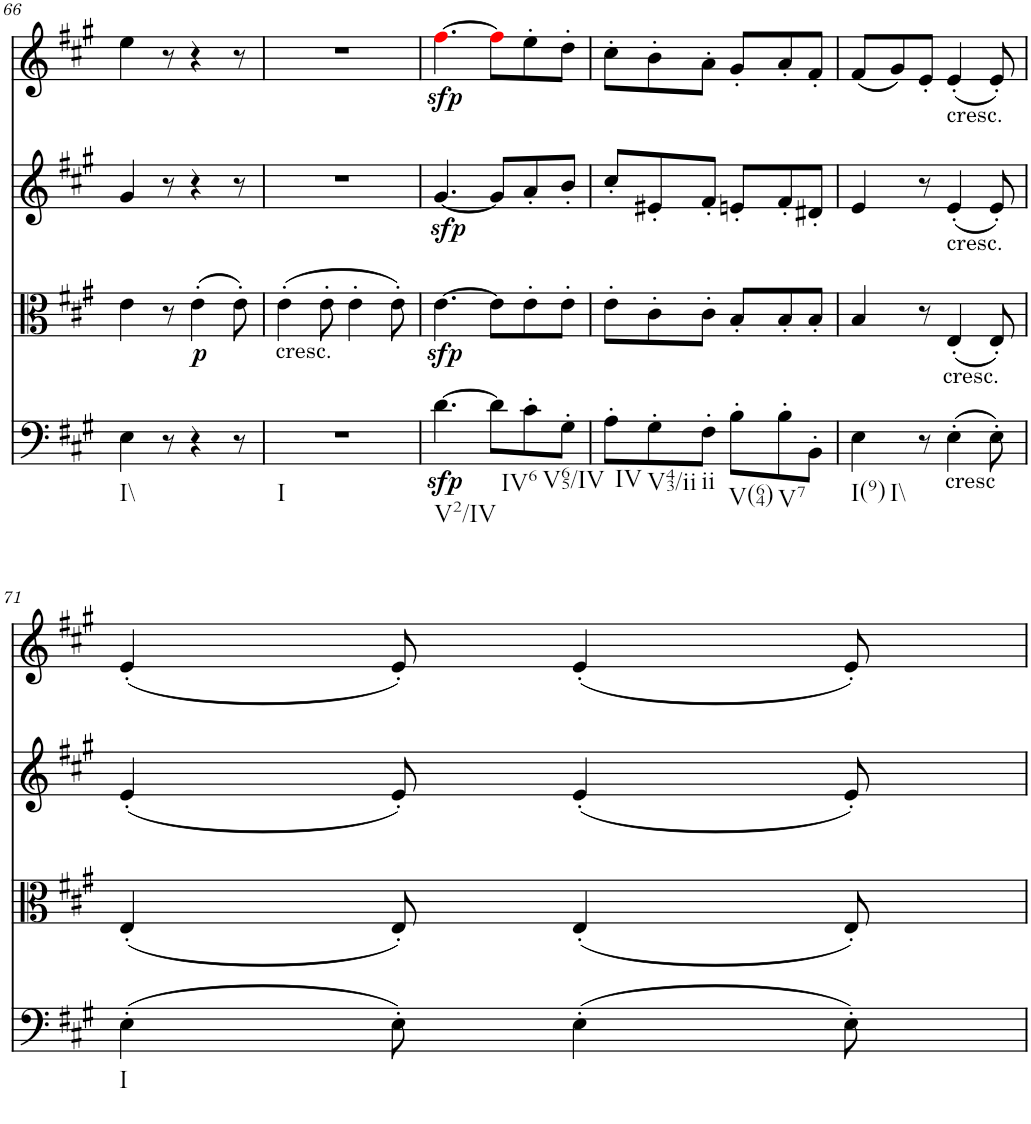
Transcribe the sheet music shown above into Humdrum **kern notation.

**kern	**dynam	**kern	**dynam	**kern	**dynam	**kern	**dynam
*part4	*part4	*part3	*part3	*part2	*part2	*part1	*part1
*staff4	*staff4	*staff3	*staff3	*staff2	*staff2	*staff1	*staff1
*I"Violoncello	*	*I"Viola	*	*I"Violin 2	*	*I"Violin 1	*
*I'Vc	*	*I'Vla	*	*I'Vln	*	*I'Vln	*
!!LO:PB:g=z
*clefC4	*	*clefC3	*	*clefG2	*	*clefG2	*
*k[f#c#g#]	*	*k[f#c#g#]	*	*k[f#c#g#]	*	*k[f#c#g#]	*
*A:	*	*A:	*	*A:	*	*A:	*
*M6/8	*	*M6/8	*	*M6/8	*	*M6/8	*
=66	=66	=66	=66	=66	=66	=66	=66
!LO:TX:b:t=I\\	!	!	!	!	!	!	!
4E\	.	4e\	.	4g#/	.	4ee\	.
8r	.	8r	.	8r	.	8r	.
!	!	!	!LO:DY:b	!	!	!	!
4r	.	(4e'\	p	4r	.	4r	.
8r	.	8e'\)	.	8r	.	8r	.
=67	=67	=67	=67	=67	=67	=67	=67
!	!	!LO:TX:b:t=cresc.	!	!	!	!	!
!LO:TX:b:t=I	!	!	!	!	!	!	!
2.r	.	(4e'\	.	2.r	.	2.r	.
.	.	8e'\	.	.	.	.	.
.	.	4e'\	.	.	.	.	.
.	.	8e'\)	.	.	.	.	.
=68	=68	=68	=68	=68	=68	=68	=68
!LO:TX:b:t=V2/IV	!	!	!	!	!	!	!
!	!LO:DY:b	!	!LO:DY:b	!	!LO:DY:b	!	!LO:DY:b
[4.d\	sfp	[4.e\	sfp	[4.g#/	sfp	[4.ff#i\	sfp
8d\L]	.	8e\L]	.	8g#/L]	.	8ff#i\L]	.
!LO:TX:b:t=IV6	!	!	!	!	!	!	!
8c#'\	.	8e'\	.	8a'/	.	8ee'\	.
!LO:TX:b:t=V65/IV	!	!	!	!	!	!	!
8G#'\J	.	8e'\J	.	8b'/J	.	8dd'\J	.
=69	=69	=69	=69	=69	=69	=69	=69
!LO:TX:b:t=IV	!	!	!	!	!	!	!
8A'\L	.	8e'\L	.	8cc#'/L	.	8cc#'\L	.
!LO:TX:b:t=V43/ii	!	!	!	!	!	!	!
8G#'\	.	8c#'\	.	8e#X'/	.	8b'\	.
!LO:TX:b:t=ii	!	!	!	!	!	!	!
8F#'\J	.	8c#'\J	.	8f#'/J	.	8a'\J	.
!LO:TX:b:t=V(64)	!	!	!	!	!	!	!
8B'\L	.	8B'/L	.	8en'/L	.	8g#'/L	.
!LO:TX:b:t=V7	!	!	!	!	!	!	!
8B'\	.	8B'/	.	8f#'/	.	8a'/	.
8BB'\J	.	8B'/J	.	8d#X'/J	.	8f#'/J	.
=70	=70	=70	=70	=70	=70	=70	=70
!LO:TX:b:t=I(9)	!	!	!	!	!	!	!
!LO:TX:b:t=I\\	!	!	!	!	!	!	!
4E\	.	4B/	.	4e/	.	(8f#/L	.
.	.	.	.	.	.	8g#/)	.
8r	.	8r	.	8r	.	8e'/J	.
!	!	!	!	!	!	!LO:TX:b:t=cresc.	!
!	!	!	!	!LO:TX:b:t=cresc.	!	!	!
!	!	!LO:TX:b:t=cresc.	!	!	!	!	!
!LO:TX:b:t=cresc	!	!	!	!	!	!	!
(4E'\	.	(4E'/	.	(4e'/	.	(4e'/	.
8E'\)	.	8E'/)	.	8e'/)	.	8e'/)	.
!!LO:LB:g=z
=71	=71	=71	=71	=71	=71	=71	=71
!LO:TX:b:t=I	!	!	!	!	!	!	!
(4E'\	.	(4E'/	.	(4e'/	.	(4e'/	.
8E'\)	.	8E'/)	.	8e'/)	.	8e'/)	.
(4E'\	.	(4E'/	.	(4e'/	.	(4e'/	.
8E'\)	.	8E'/)	.	8e'/)	.	8e'/)	.
=	=	=	=	=	=	=	=
*-	*-	*-	*-	*-	*-	*-	*-
